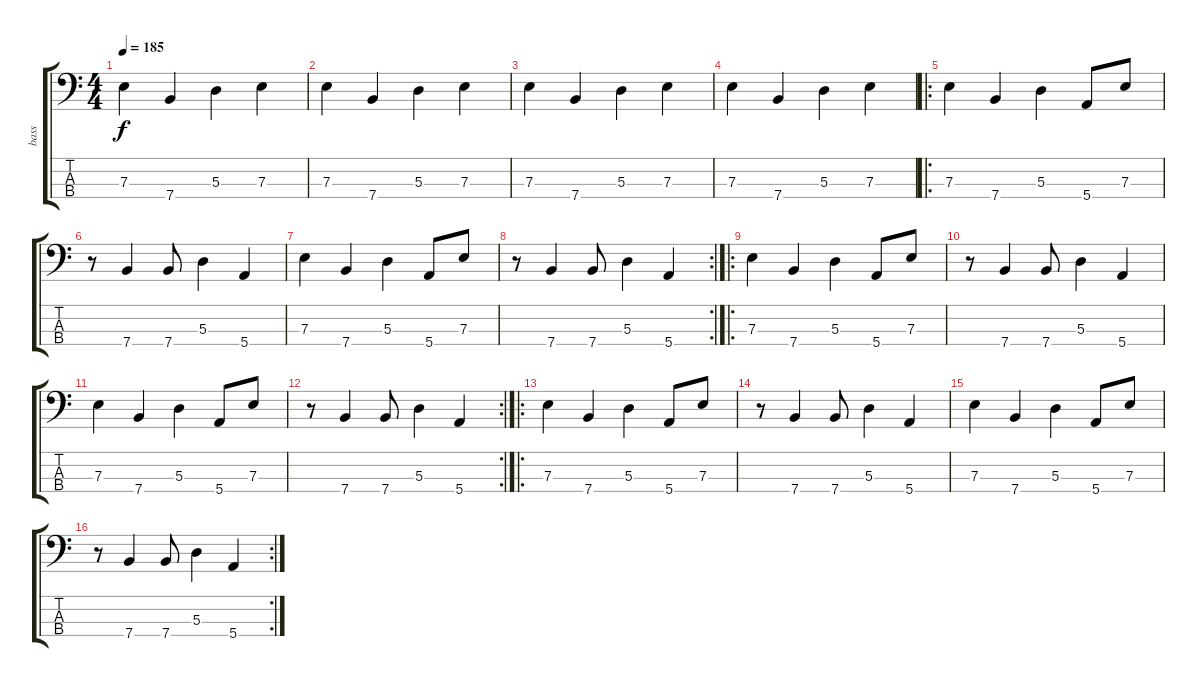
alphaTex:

\track ("bass" "bass") {instrument electricbassfinger}
\staff {score tabs}
\tuning (G2 D2 A1 E1) {hide}
\ts (4 4)
\tempo 185
\clef f4
\ks c
7.3.4{dy f} 7.4.4 5.3.4 7.3.4 |
7.3.4 7.4.4 5.3.4 7.3.4 |
7.3.4 7.4.4 5.3.4 7.3.4 |
7.3.4 7.4.4 5.3.4 7.3.4 |
\ro
7.3.4 7.4.4 5.3.4 5.4.8 7.3.8 |
r.8 7.4.4 7.4.8 5.3.4 5.4.4 |
7.3.4 7.4.4 5.3.4 5.4.8 7.3.8 |
\rc 2
r.8 7.4.4 7.4.8 5.3.4 5.4.4 |
\ro
7.3.4 7.4.4 5.3.4 5.4.8 7.3.8 |
r.8 7.4.4 7.4.8 5.3.4 5.4.4 |
7.3.4 7.4.4 5.3.4 5.4.8 7.3.8 |
\rc 2
r.8 7.4.4 7.4.8 5.3.4 5.4.4 |
\ro
7.3.4 7.4.4 5.3.4 5.4.8 7.3.8 |
r.8 7.4.4 7.4.8 5.3.4 5.4.4 |
7.3.4 7.4.4 5.3.4 5.4.8 7.3.8 |
\rc 2
r.8 7.4.4 7.4.8 5.3.4 5.4.4
